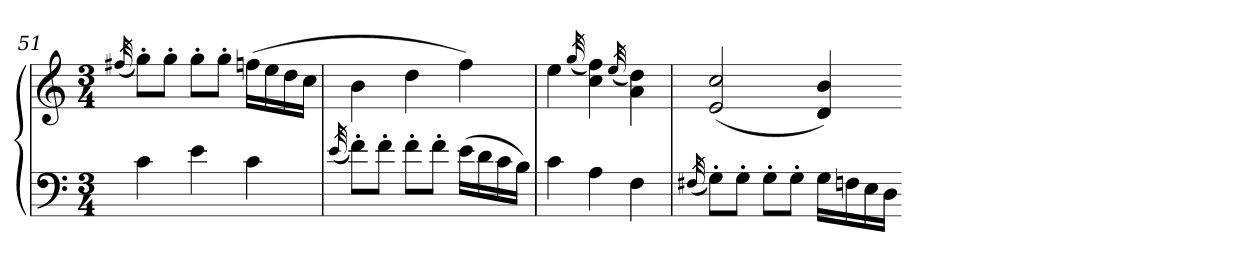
**kern	**kern
*part1	*part1
*staff2	*staff1
*clefF4	*clefG2
*k[]	*k[]
*C:	*C:
*M3/4	*M3/4
=51	=51
.	(32qff#X
4c	8gg'L)
.	8gg'J
4e	8gg'L
.	8gg'J
4c	(16ffnLL
.	16ee
.	16dd
.	16ccJJ
=52	=52
(32qe	.
8f'L)	4b
8f'J	.
8f'L	4dd
8f'J	.
(16eLL	4ff)
16d	.
16c	.
16BJJ)	.
=53	=53
4c	4ee
.	(32qgg
4A	4cc 4ff)
.	(32qee
4F	4a 4dd)
=54	=54
(32qF#X	.
8G'L)	(2e 2cc
8G'J	.
8G'L	.
8G'J	.
16GLL	4d 4b)
16Fn	.
16E	.
16DJJ	.
=-	=-
*-	*-
